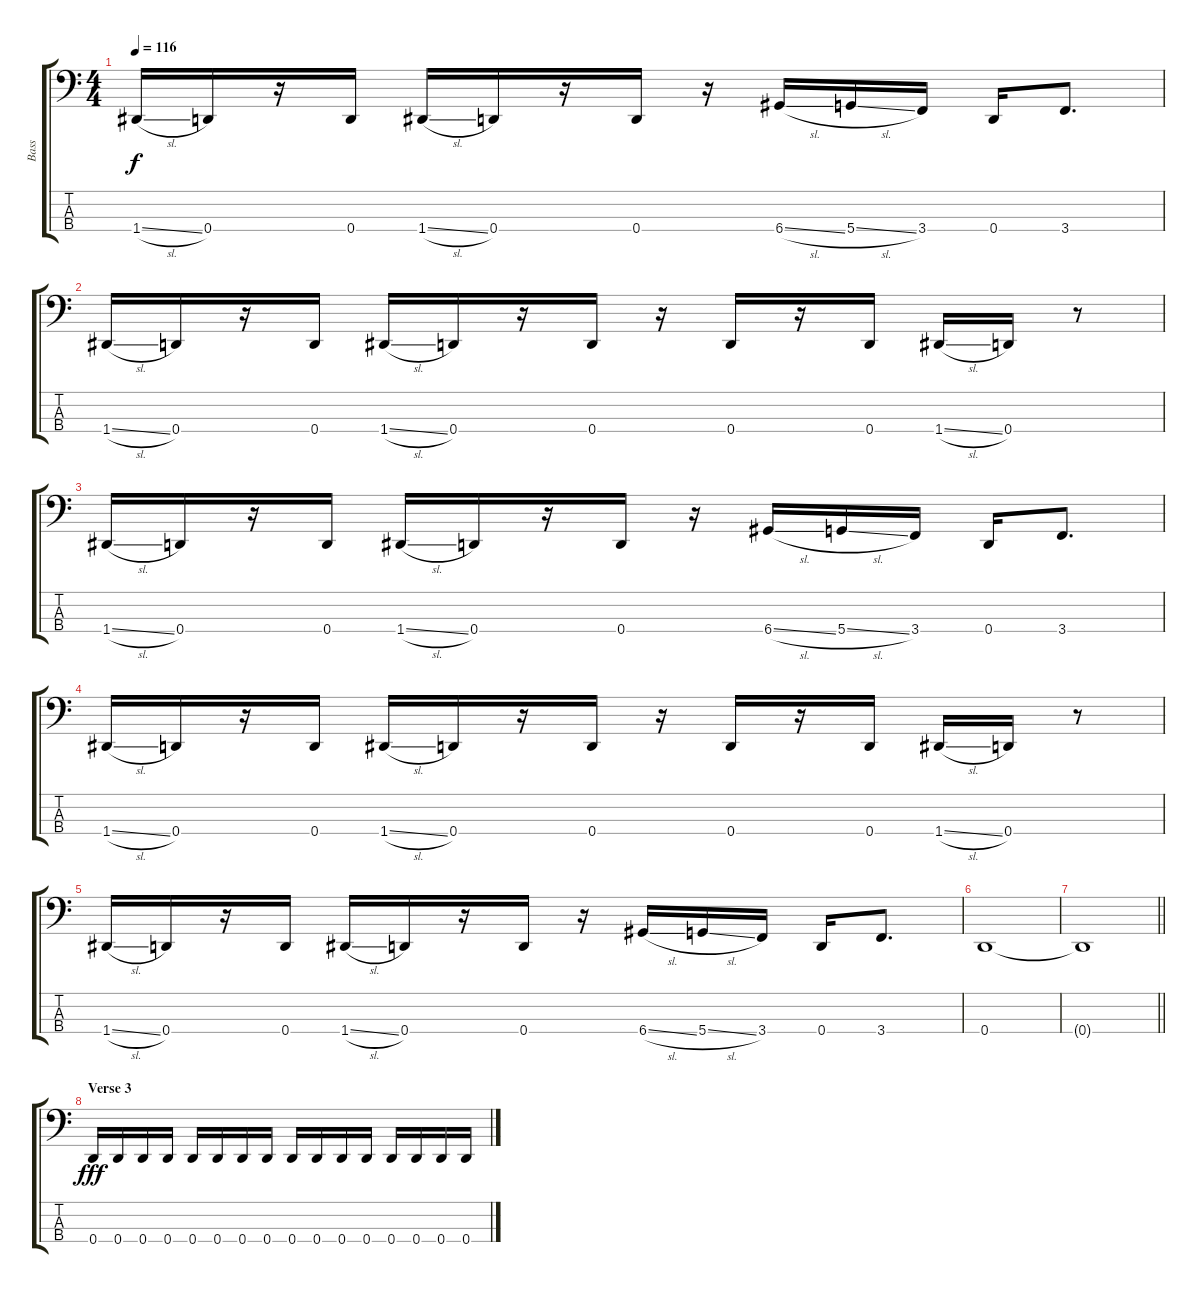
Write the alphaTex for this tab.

\track ("Bass" "Bass") {instrument electricbassfinger}
\staff {score tabs}
\tuning (F2 C2 G1 D1) {hide}
\ts (4 4)
\tempo 116
\clef f4
\ks c
1.4{sl}.16{dy f} 0.4.16 r.16 0.4.16 1.4{sl}.16 0.4.16 r.16 0.4.16 r.16 6.4{sl}.16 5.4{sl}.16 3.4.16 0.4.16 3.4.8{d} |
1.4{sl}.16 0.4.16 r.16 0.4.16 1.4{sl}.16 0.4.16 r.16 0.4.16 r.16 0.4.16 r.16 0.4.16 1.4{sl}.16 0.4.16 r.8 |
1.4{sl}.16 0.4.16 r.16 0.4.16 1.4{sl}.16 0.4.16 r.16 0.4.16 r.16 6.4{sl}.16 5.4{sl}.16 3.4.16 0.4.16 3.4.8{d} |
1.4{sl}.16 0.4.16 r.16 0.4.16 1.4{sl}.16 0.4.16 r.16 0.4.16 r.16 0.4.16 r.16 0.4.16 1.4{sl}.16 0.4.16 r.8 |
1.4{sl}.16 0.4.16 r.16 0.4.16 1.4{sl}.16 0.4.16 r.16 0.4.16 r.16 6.4{sl}.16 5.4{sl}.16 3.4.16 0.4.16 3.4.8{d} |
0.4.1 |
\barLineRight lightlight
0.4{t}.1 |
\section ("" "Verse 3")
0.4.16{dy fff} 0.4.16 0.4.16 0.4.16 0.4.16 0.4.16 0.4.16 0.4.16 0.4.16 0.4.16 0.4.16 0.4.16 0.4.16 0.4.16 0.4.16 0.4.16
